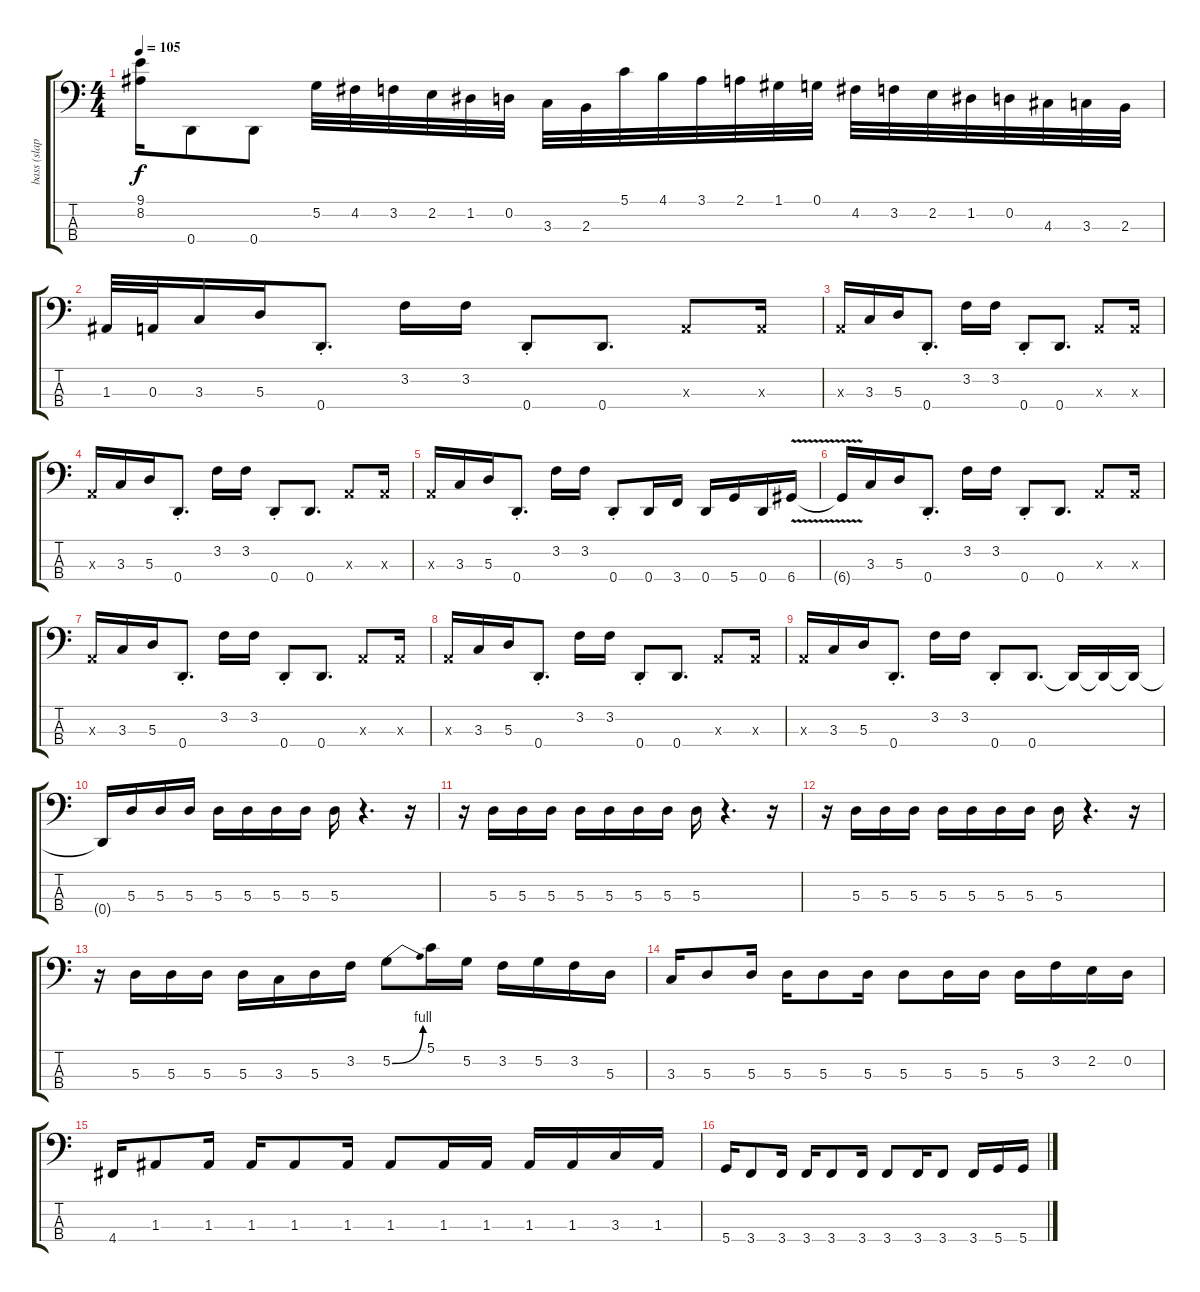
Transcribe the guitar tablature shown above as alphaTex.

\track ("bass (slap)" "bass (slap") {instrument slapbass1}
\staff {score tabs}
\tuning (G2 D2 A1 D1) {hide}
\ts (4 4)
\tempo 105
\clef f4
\ks c
(9.1{t} 8.2{t}).16{dy f} 0.4.8 0.4.8 5.2.32 4.2.32 3.2.32 2.2.32 1.2.32 0.2.32 3.3.32 2.3.32 5.1.32 4.1.32 3.1.32 2.1.32 1.1.32 0.1.32 4.2.32 3.2.32 2.2.32 1.2.32 0.2.32 4.3.32 3.3.32 2.3.32 |
1.3.32 0.3.32 3.3.16 5.3.16 0.4{st}.8{d} 3.2.16 3.2.16 0.4{st}.8 0.4.8{d} 0.3{x}.8 0.3{x}.16 |
0.3{x}.16 3.3.16 5.3.16 0.4{st}.8{d} 3.2.16 3.2.16 0.4{st}.8 0.4.8{d} 0.3{x}.8 0.3{x}.16 |
0.3{x}.16 3.3.16 5.3.16 0.4{st}.8{d} 3.2.16 3.2.16 0.4{st}.8 0.4.8{d} 0.3{x}.8 0.3{x}.16 |
0.3{x}.16 3.3.16 5.3.16 0.4{st}.8{d} 3.2.16 3.2.16 0.4{st}.8 0.4.16 3.4.16 0.4.16 5.4.16 0.4.16 6.4{v}.16 |
6.4{t}.16 3.3.16 5.3.16 0.4{st}.8{d} 3.2.16 3.2.16 0.4{st}.8 0.4.8{d} 0.3{x}.8 0.3{x}.16 |
0.3{x}.16 3.3.16 5.3.16 0.4{st}.8{d} 3.2.16 3.2.16 0.4{st}.8 0.4.8{d} 0.3{x}.8 0.3{x}.16 |
0.3{x}.16 3.3.16 5.3.16 0.4{st}.8{d} 3.2.16 3.2.16 0.4{st}.8 0.4.8{d} 0.3{x}.8 0.3{x}.16 |
0.3{x}.16 3.3.16 5.3.16 0.4{st}.8{d} 3.2.16 3.2.16 0.4{st}.8 0.4.8{d} 0.4{t}.16 0.4{t}.16 0.4{t}.16 |
0.4{t}.16 5.3.16 5.3.16 5.3.16 5.3.16 5.3.16 5.3.16 5.3.16 5.3.16 r.4{d} r.16 |
r.16 5.3.16 5.3.16 5.3.16 5.3.16 5.3.16 5.3.16 5.3.16 5.3.16 r.4{d} r.16 |
r.16 5.3.16 5.3.16 5.3.16 5.3.16 5.3.16 5.3.16 5.3.16 5.3.16 r.4{d} r.16 |
r.16 5.3.16 5.3.16 5.3.16 5.3.16 3.3.16 5.3.16 3.2.16 5.2{be (bend 0 0 60 4)}.8 5.1.16 5.2.16 3.2.16 5.2.16 3.2.16 5.3.16 |
3.3.16 5.3.8 5.3.16 5.3.16 5.3.8 5.3.16 5.3.8 5.3.16 5.3.16 5.3.16 3.2.16 2.2.16 0.2.16 |
4.4.16 1.3.8 1.3.16 1.3.16 1.3.8 1.3.16 1.3.8 1.3.16 1.3.16 1.3.16 1.3.16 3.3.16 1.3.16 |
5.4.16 3.4.8 3.4.16 3.4.16 3.4.8 3.4.16 3.4.8 3.4.16 3.4.8 3.4.16 5.4.16 5.4.16
